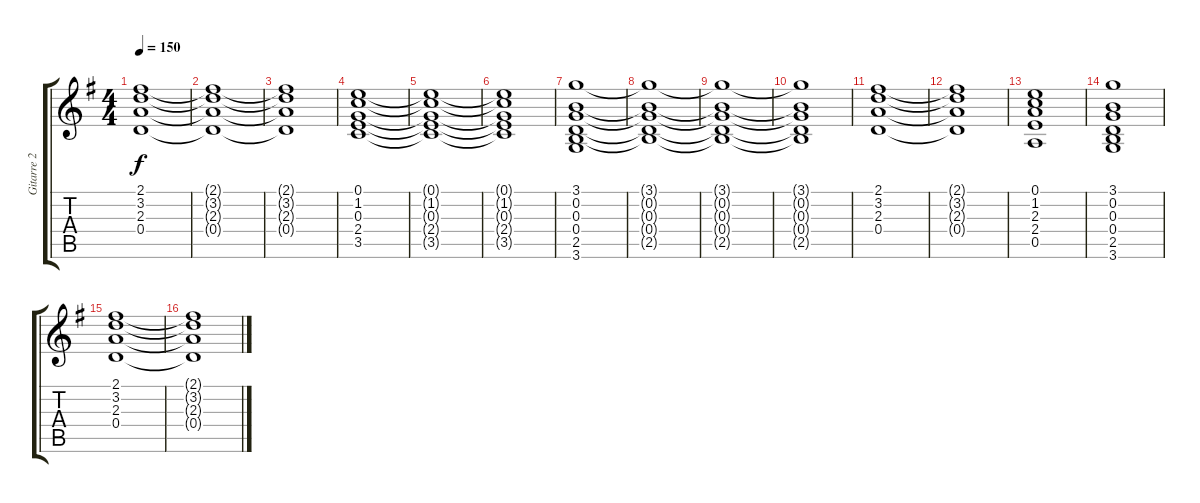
\track ("Gitarre 2" "Gitarre 2") {instrument distortionguitar}
\staff {score tabs}
\tuning (E4 B3 G3 D3 A2 E2) {hide}
\ts (4 4)
\tempo 150
\clef g2
\ks g
(2.1 3.2 2.3 0.4).1{dy f instrument distortionguitar} |
(2.1{t} 3.2{t} 2.3{t} 0.4{t}).1 |
(2.1{t} 3.2{t} 2.3{t} 0.4{t}).1 |
(0.1 1.2 0.3 2.4 3.5).1 |
(0.1{t} 1.2{t} 0.3{t} 2.4{t} 3.5{t}).1 |
(0.1{t} 1.2{t} 0.3{t} 2.4{t} 3.5{t}).1 |
(3.1 0.2 0.3 0.4 2.5 3.6).1 |
(3.1{t} 0.2{t} 0.3{t} 0.4{t} 2.5{t}).1 |
(3.1{t} 0.2{t} 0.3{t} 0.4{t} 2.5{t}).1 |
(3.1{t} 0.2{t} 0.3{t} 0.4{t} 2.5{t}).1 |
(2.1 3.2 2.3 0.4).1 |
(2.1{t} 3.2{t} 2.3{t} 0.4{t}).1 |
(0.1 1.2 2.3 2.4 0.5).1 |
(3.1 0.2 0.3 0.4 2.5 3.6).1 |
(2.1 3.2 2.3 0.4).1 |
(2.1{t} 3.2{t} 2.3{t} 0.4{t}).1
